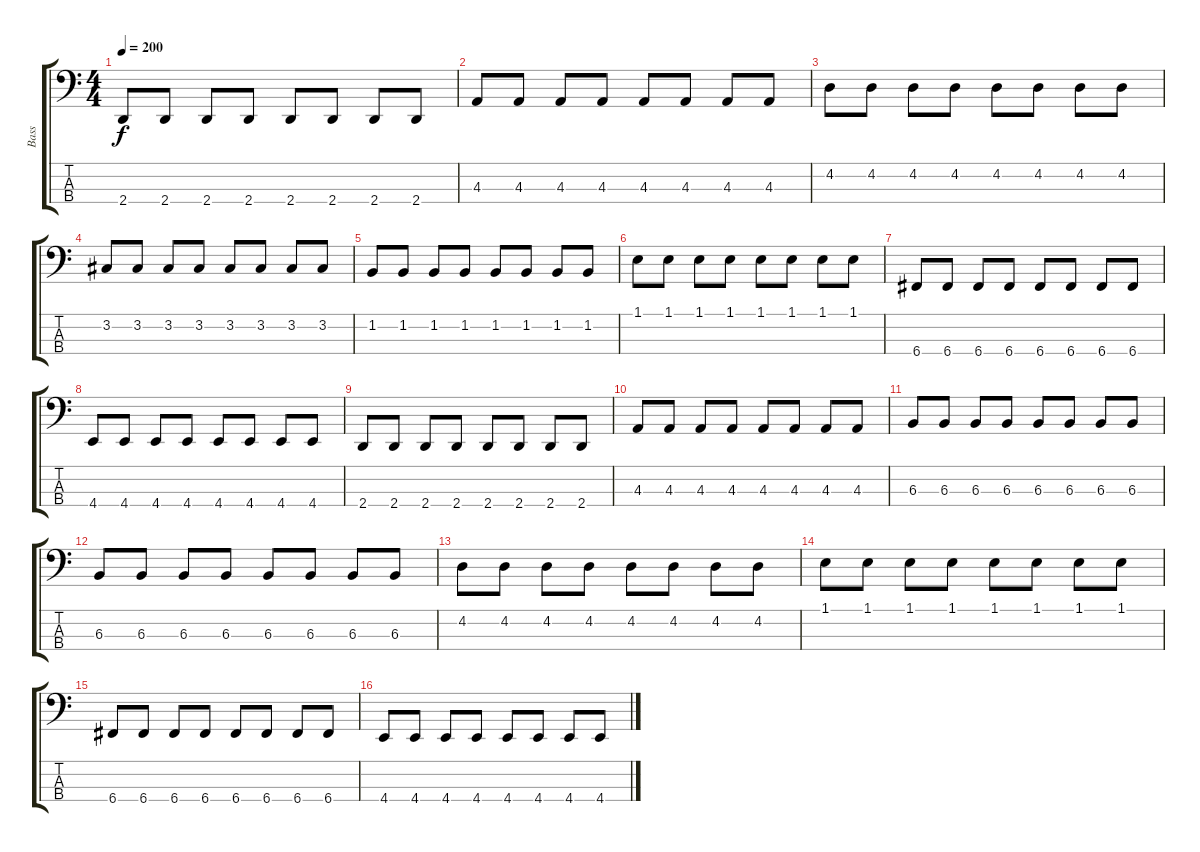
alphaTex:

\track ("Bass" "Bass") {instrument electricbasspick}
\staff {score tabs}
\tuning (Eb2 Bb1 F1 C1) {hide}
\ts (4 4)
\tempo 200
\clef f4
\ks c
2.4.8{dy f} 2.4.8 2.4.8 2.4.8 2.4.8 2.4.8 2.4.8 2.4.8 |
4.3.8 4.3.8 4.3.8 4.3.8 4.3.8 4.3.8 4.3.8 4.3.8 |
4.2.8 4.2.8 4.2.8 4.2.8 4.2.8 4.2.8 4.2.8 4.2.8 |
3.2.8 3.2.8 3.2.8 3.2.8 3.2.8 3.2.8 3.2.8 3.2.8 |
1.2.8 1.2.8 1.2.8 1.2.8 1.2.8 1.2.8 1.2.8 1.2.8 |
1.1.8 1.1.8 1.1.8 1.1.8 1.1.8 1.1.8 1.1.8 1.1.8 |
6.4.8 6.4.8 6.4.8 6.4.8 6.4.8 6.4.8 6.4.8 6.4.8 |
4.4.8 4.4.8 4.4.8 4.4.8 4.4.8 4.4.8 4.4.8 4.4.8 |
2.4.8 2.4.8 2.4.8 2.4.8 2.4.8 2.4.8 2.4.8 2.4.8 |
4.3.8 4.3.8 4.3.8 4.3.8 4.3.8 4.3.8 4.3.8 4.3.8 |
6.3.8 6.3.8 6.3.8 6.3.8 6.3.8 6.3.8 6.3.8 6.3.8 |
6.3.8 6.3.8 6.3.8 6.3.8 6.3.8 6.3.8 6.3.8 6.3.8 |
4.2.8 4.2.8 4.2.8 4.2.8 4.2.8 4.2.8 4.2.8 4.2.8 |
1.1.8 1.1.8 1.1.8 1.1.8 1.1.8 1.1.8 1.1.8 1.1.8 |
6.4.8 6.4.8 6.4.8 6.4.8 6.4.8 6.4.8 6.4.8 6.4.8 |
4.4.8 4.4.8 4.4.8 4.4.8 4.4.8 4.4.8 4.4.8 4.4.8
